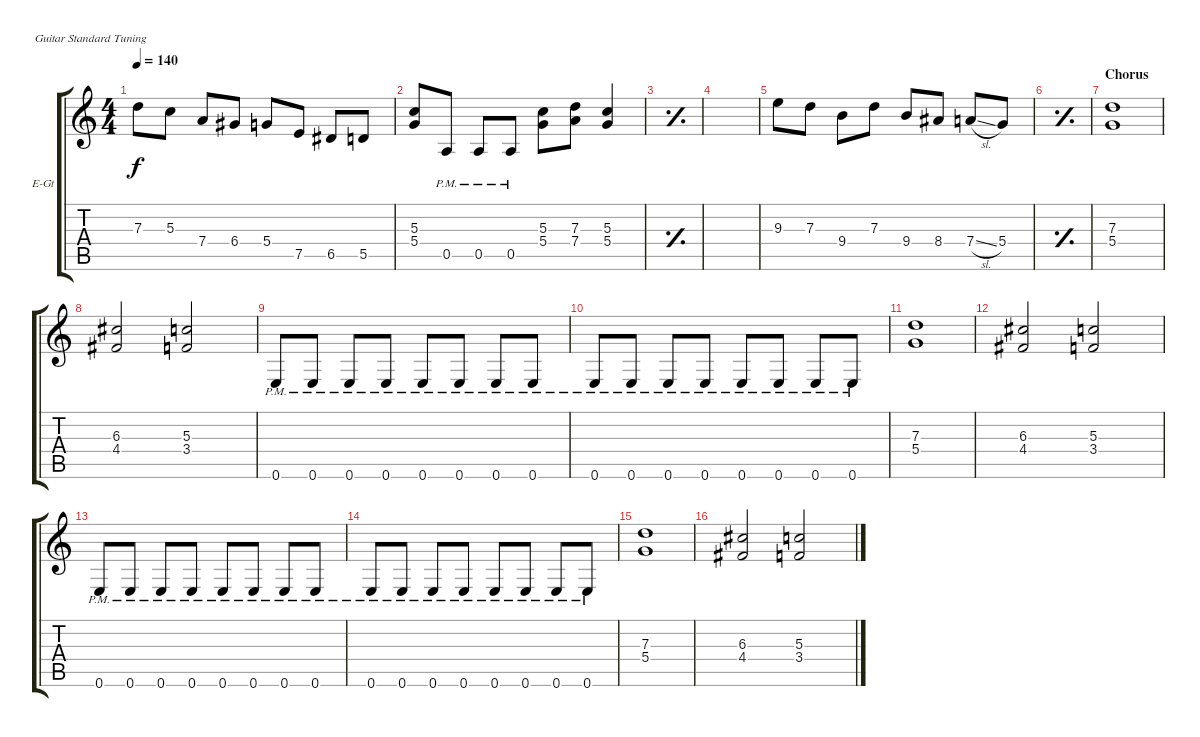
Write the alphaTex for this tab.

\defaultSystemsLayout 4
\bracketExtendMode groupsimilarinstruments
\firstSystemTrackNameOrientation horizontal
\otherSystemsTrackNameOrientation horizontal
\track ("Rhythm Guitar" "E-Gt") {instrument distortionguitar}
\staff {score tabs}
\tuning (E4 B3 G3 D3 A2 E2)
\ts (4 4)
\tempo 140
\clef g2
\ks c
7.3.8{dy f} 5.3.8 7.4.8 6.4.8 5.4.8 7.5.8 6.5.8 5.5.8 |
(5.3 5.4).8 0.5{pm}.8 0.5{pm}.8 0.5{pm}.8 (5.3 5.4).8 (7.3 7.4).8 (5.3 5.4).4 |
\simile simple
|
|
\simile none
9.3.8 7.3.8 9.4.8 7.3.8 9.4.8 8.4.8 7.4{sl}.8 5.4.8 |
\simile simple
|
\section ("" "Chorus")
\simile none
(7.3 5.4).1 |
(6.3 4.4).2 (5.3 3.4).2 |
0.6{pm}.8 0.6{pm}.8 0.6{pm}.8 0.6{pm}.8 0.6{pm}.8 0.6{pm}.8 0.6{pm}.8 0.6{pm}.8 |
0.6{pm}.8 0.6{pm}.8 0.6{pm}.8 0.6{pm}.8 0.6{pm}.8 0.6{pm}.8 0.6{pm}.8 0.6{pm}.8 |
(7.3 5.4).1 |
(6.3 4.4).2 (5.3 3.4).2 |
0.6{pm}.8 0.6{pm}.8 0.6{pm}.8 0.6{pm}.8 0.6{pm}.8 0.6{pm}.8 0.6{pm}.8 0.6{pm}.8 |
0.6{pm}.8 0.6{pm}.8 0.6{pm}.8 0.6{pm}.8 0.6{pm}.8 0.6{pm}.8 0.6{pm}.8 0.6{pm}.8 |
(7.3 5.4).1 |
(6.3 4.4).2 (5.3 3.4).2
